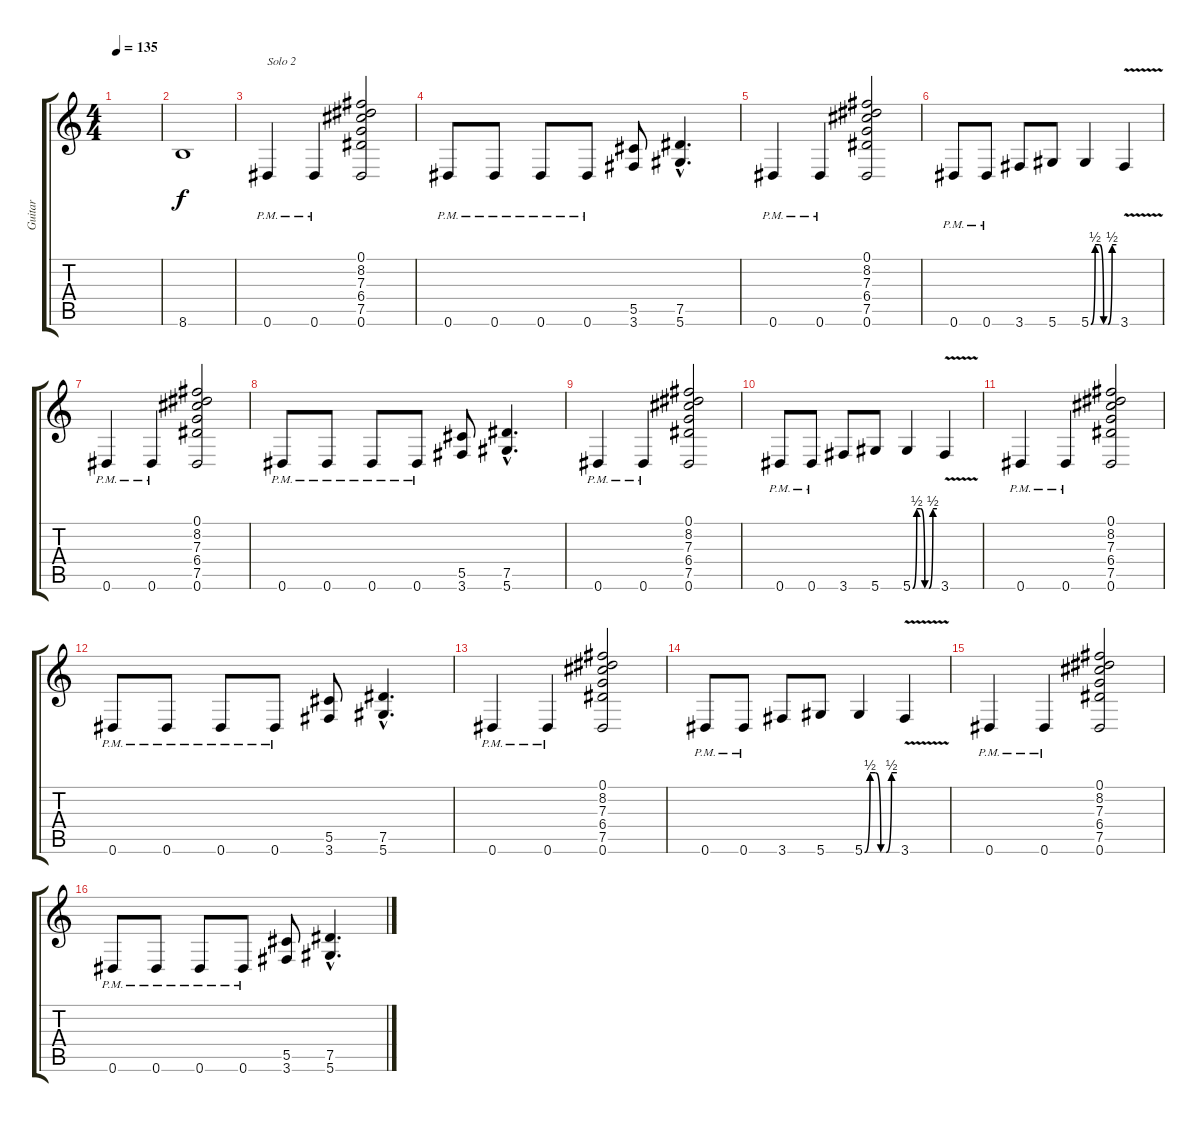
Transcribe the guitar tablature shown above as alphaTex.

\track ("Guitar" "Guitar") {instrument overdrivenguitar}
\staff {score tabs}
\tuning (Eb4 Bb3 Gb3 Db3 Ab2 Eb2) {hide}
\ts (4 4)
\tempo 135
\clef g2
\ks c
|
8.6{t}.1 |
0.6{pm}.4{txt "Solo 2"} 0.6{pm}.4 (0.1 8.2 7.3 6.4 7.5 0.6).2 |
0.6{pm}.8 0.6{pm}.8 0.6{pm}.8 0.6{pm}.8 (5.5 3.6).8 (7.5{hac} 5.6{hac}).4{d} |
0.6{pm}.4 0.6{pm}.4 (0.1 8.2 7.3 6.4 7.5 0.6).2 |
0.6{pm}.8 0.6{pm}.8 3.6.8 5.6.8 5.6{be (custom 0 0 10 2 20 2 30 0 40 0 50 2 60 2)}.4 3.6{v}.4 |
0.6{pm}.4 0.6{pm}.4 (0.1 8.2 7.3 6.4 7.5 0.6).2 |
0.6{pm}.8 0.6{pm}.8 0.6{pm}.8 0.6{pm}.8 (5.5 3.6).8 (7.5{hac} 5.6{hac}).4{d} |
0.6{pm}.4 0.6{pm}.4 (0.1 8.2 7.3 6.4 7.5 0.6).2 |
0.6{pm}.8 0.6{pm}.8 3.6.8 5.6.8 5.6{be (custom 0 0 10 2 20 2 30 0 40 0 50 2 60 2)}.4 3.6{v}.4 |
0.6{pm}.4 0.6{pm}.4 (0.1 8.2 7.3 6.4 7.5 0.6).2 |
0.6{pm}.8 0.6{pm}.8 0.6{pm}.8 0.6{pm}.8 (5.5 3.6).8 (7.5{hac} 5.6{hac}).4{d} |
0.6{pm}.4 0.6{pm}.4 (0.1 8.2 7.3 6.4 7.5 0.6).2 |
0.6{pm}.8 0.6{pm}.8 3.6.8 5.6.8 5.6{be (custom 0 0 10 2 20 2 30 0 40 0 50 2 60 2)}.4 3.6{v}.4 |
0.6{pm}.4 0.6{pm}.4 (0.1 8.2 7.3 6.4 7.5 0.6).2 |
0.6{pm}.8 0.6{pm}.8 0.6{pm}.8 0.6{pm}.8 (5.5 3.6).8 (7.5{hac} 5.6{hac}).4{d}
